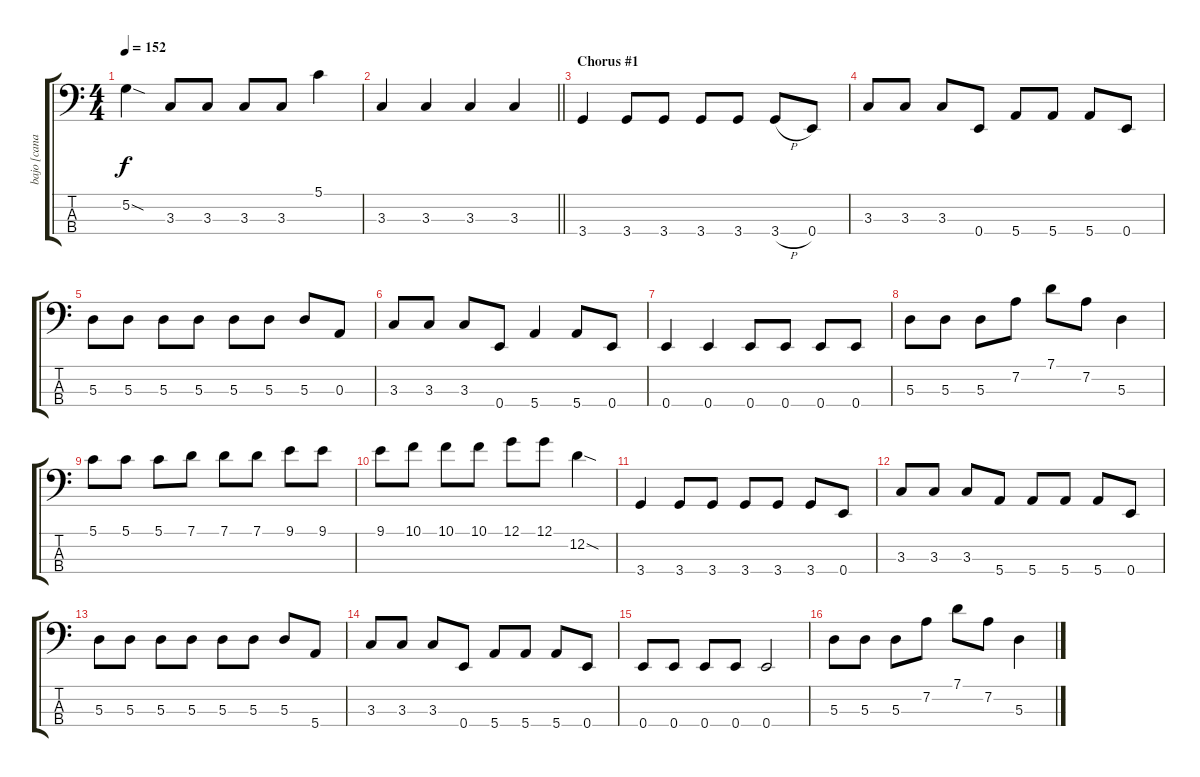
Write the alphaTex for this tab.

\track ("bajo [canal izquierdo]" "bajo [cana") {instrument electricbassfinger}
\staff {score tabs}
\tuning (G2 D2 A1 E1) {hide}
\ts (4 4)
\tempo 152
\clef f4
\ks c
5.2{sod}.4{dy f} 3.3.8 3.3.8 3.3.8 3.3.8 5.1.4 |
\barLineRight lightlight
3.3.4 3.3.4 3.3.4 3.3.4 |
\section ("" "Chorus #1")
3.4.4 3.4.8 3.4.8 3.4.8 3.4.8 3.4{h}.8 0.4.8 |
3.3.8 3.3.8 3.3.8 0.4.8 5.4.8 5.4.8 5.4.8 0.4.8 |
5.3.8 5.3.8 5.3.8 5.3.8 5.3.8 5.3.8 5.3.8 0.3.8 |
3.3.8 3.3.8 3.3.8 0.4.8 5.4.4 5.4.8 0.4.8 |
0.4.4 0.4.4 0.4.8 0.4.8 0.4.8 0.4.8 |
5.3.8 5.3.8 5.3.8 7.2.8 7.1.8 7.2.8 5.3.4 |
5.1.8 5.1.8 5.1.8 7.1.8 7.1.8 7.1.8 9.1.8 9.1.8 |
9.1.8 10.1.8 10.1.8 10.1.8 12.1.8 12.1.8 12.2{sod}.4 |
3.4.4 3.4.8 3.4.8 3.4.8 3.4.8 3.4.8 0.4.8 |
3.3.8 3.3.8 3.3.8 5.4.8 5.4.8 5.4.8 5.4.8 0.4.8 |
5.3.8 5.3.8 5.3.8 5.3.8 5.3.8 5.3.8 5.3.8 5.4.8 |
3.3.8 3.3.8 3.3.8 0.4.8 5.4.8 5.4.8 5.4.8 0.4.8 |
0.4.8 0.4.8 0.4.8 0.4.8 0.4.2 |
5.3.8 5.3.8 5.3.8 7.2.8 7.1.8 7.2.8 5.3.4
